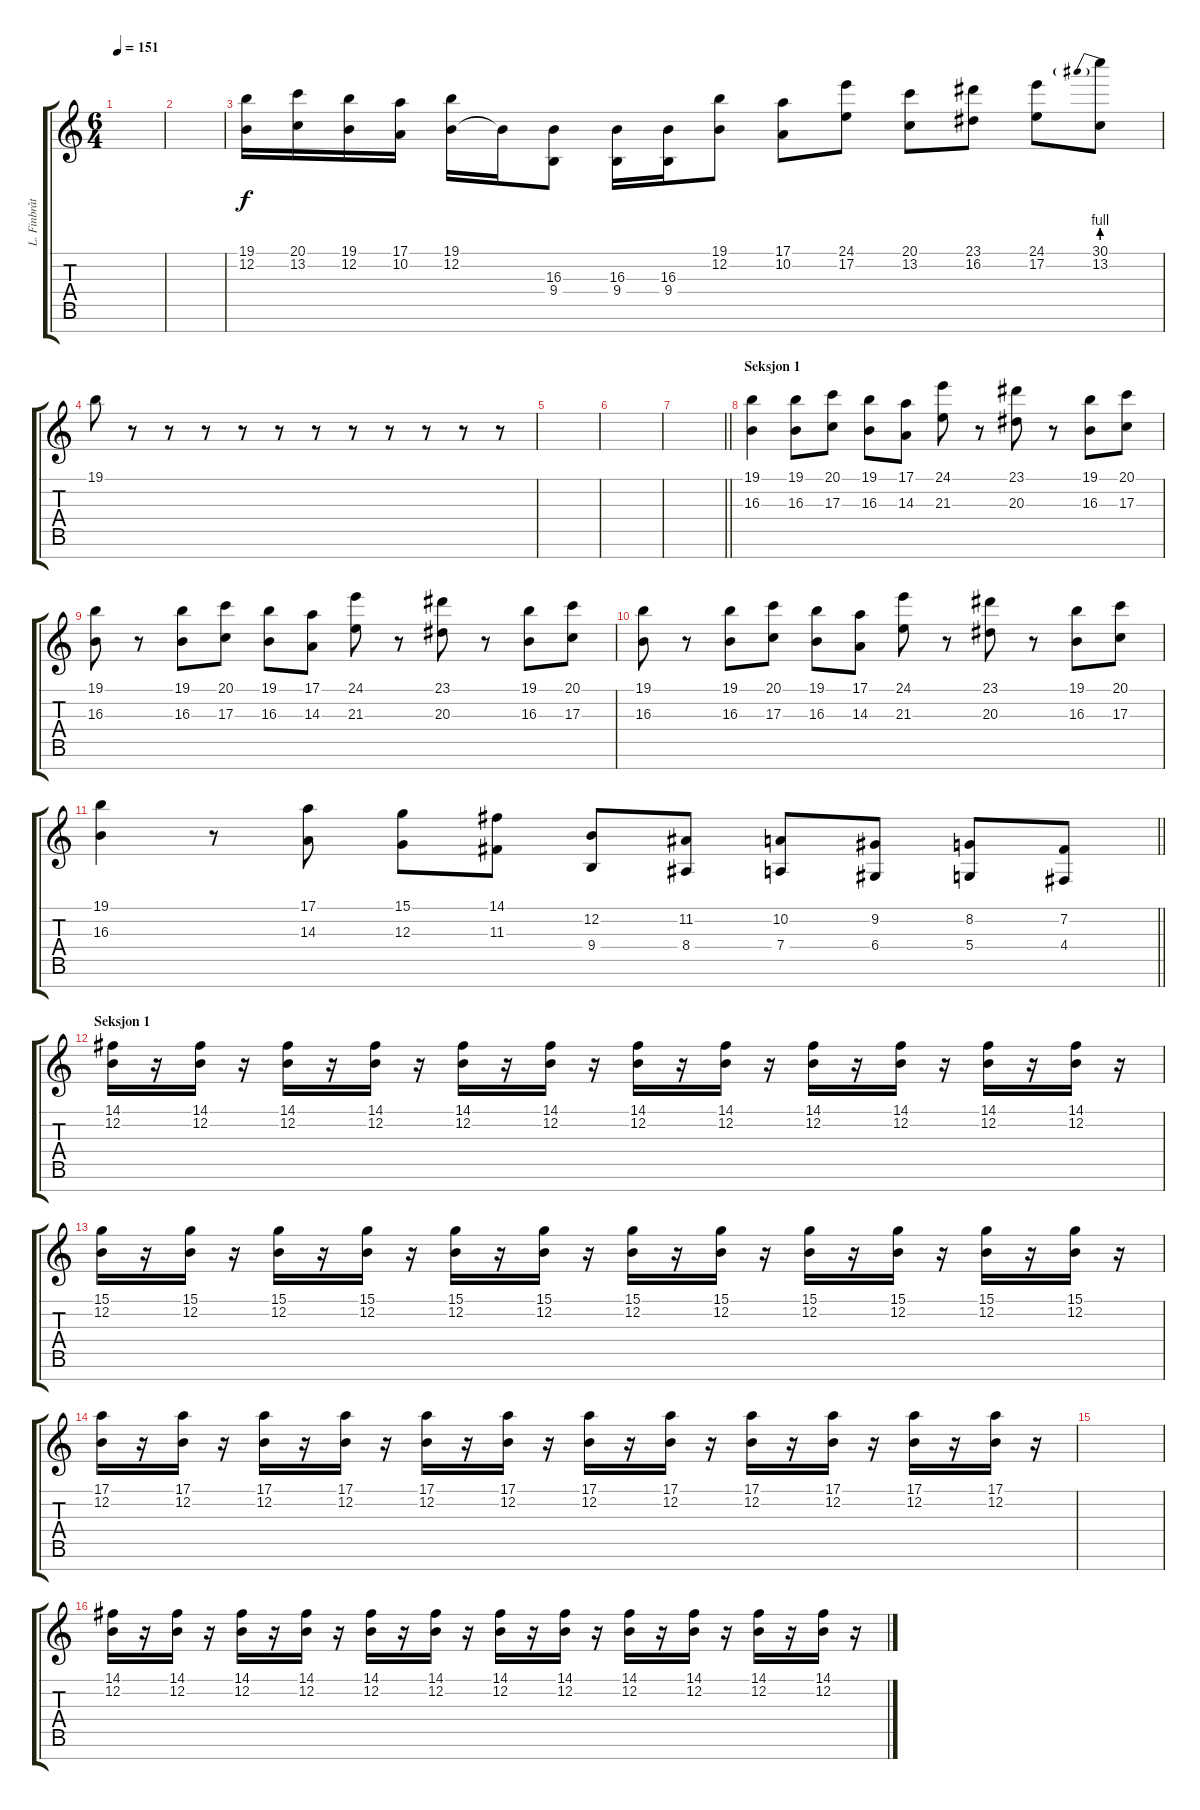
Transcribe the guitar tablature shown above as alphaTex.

\track ("L. Finbråten" "L. Finbråt") {instrument acousticgrandpiano}
\staff {score tabs}
\tuning (E4 B3 G3 D3 A2 E2 B1) {hide}
\ts (6 4)
\tempo 151
\clef g2
\ks c
|
|
(19.1 12.2).16{volume 10 instrument stringensemble1} (20.1 13.2).16 (19.1 12.2).16 (17.1 10.2).16 (19.1 12.2).16 12.2{t}.16 (16.3 9.4).8 (16.3 9.4).16 (16.3 9.4).16 (19.1 12.2).8 (17.1 10.2).8 (24.1 17.2).8 (20.1 13.2).8 (23.1 16.2).8 (24.1 17.2).8 (30.1{be (prebend 0 4 60 4)} 13.2).8 |
19.1.8 r.8 r.8 r.8 r.8 r.8 r.8 r.8 r.8 r.8 r.8 r.8 |
|
|
\barLineRight lightlight
|
\section ("" "Seksjon 1")
(19.1 16.3).4{volume 8 instrument lead1square} (19.1 16.3).8 (20.1 17.3).8 (19.1 16.3).8 (17.1 14.3).8 (24.1 21.3).8 r.8 (23.1 20.3).8 r.8 (19.1 16.3).8 (20.1 17.3).8 |
(19.1 16.3).8 r.8 (19.1 16.3).8 (20.1 17.3).8 (19.1 16.3).8 (17.1 14.3).8 (24.1 21.3).8 r.8 (23.1 20.3).8 r.8 (19.1 16.3).8 (20.1 17.3).8 |
(19.1 16.3).8 r.8 (19.1 16.3).8 (20.1 17.3).8 (19.1 16.3).8 (17.1 14.3).8 (24.1 21.3).8 r.8 (23.1 20.3).8 r.8 (19.1 16.3).8 (20.1 17.3).8 |
\barLineRight lightlight
(19.1 16.3).4 r.8 (17.1 14.3).8 (15.1 12.3).8 (14.1 11.3).8 (12.2 9.4).8 (11.2 8.4).8 (10.2 7.4).8 (9.2 6.4).8 (8.2 5.4).8 (7.2 4.4).8 |
\section ("" "Seksjon 1")
(14.1 12.2).16 r.16 (14.1 12.2).16 r.16 (14.1 12.2).16 r.16 (14.1 12.2).16 r.16 (14.1 12.2).16 r.16 (14.1 12.2).16 r.16 (14.1 12.2).16 r.16 (14.1 12.2).16 r.16 (14.1 12.2).16 r.16 (14.1 12.2).16 r.16 (14.1 12.2).16 r.16 (14.1 12.2).16 r.16 |
(15.1 12.2).16 r.16 (15.1 12.2).16 r.16 (15.1 12.2).16 r.16 (15.1 12.2).16 r.16 (15.1 12.2).16 r.16 (15.1 12.2).16 r.16 (15.1 12.2).16 r.16 (15.1 12.2).16 r.16 (15.1 12.2).16 r.16 (15.1 12.2).16 r.16 (15.1 12.2).16 r.16 (15.1 12.2).16 r.16 |
(17.1 12.2).16 r.16 (17.1 12.2).16 r.16 (17.1 12.2).16 r.16 (17.1 12.2).16 r.16 (17.1 12.2).16 r.16 (17.1 12.2).16 r.16 (17.1 12.2).16 r.16 (17.1 12.2).16 r.16 (17.1 12.2).16 r.16 (17.1 12.2).16 r.16 (17.1 12.2).16 r.16 (17.1 12.2).16 r.16 |
|
(14.1 12.2).16 r.16 (14.1 12.2).16 r.16 (14.1 12.2).16 r.16 (14.1 12.2).16 r.16 (14.1 12.2).16 r.16 (14.1 12.2).16 r.16 (14.1 12.2).16 r.16 (14.1 12.2).16 r.16 (14.1 12.2).16 r.16 (14.1 12.2).16 r.16 (14.1 12.2).16 r.16 (14.1 12.2).16 r.16
